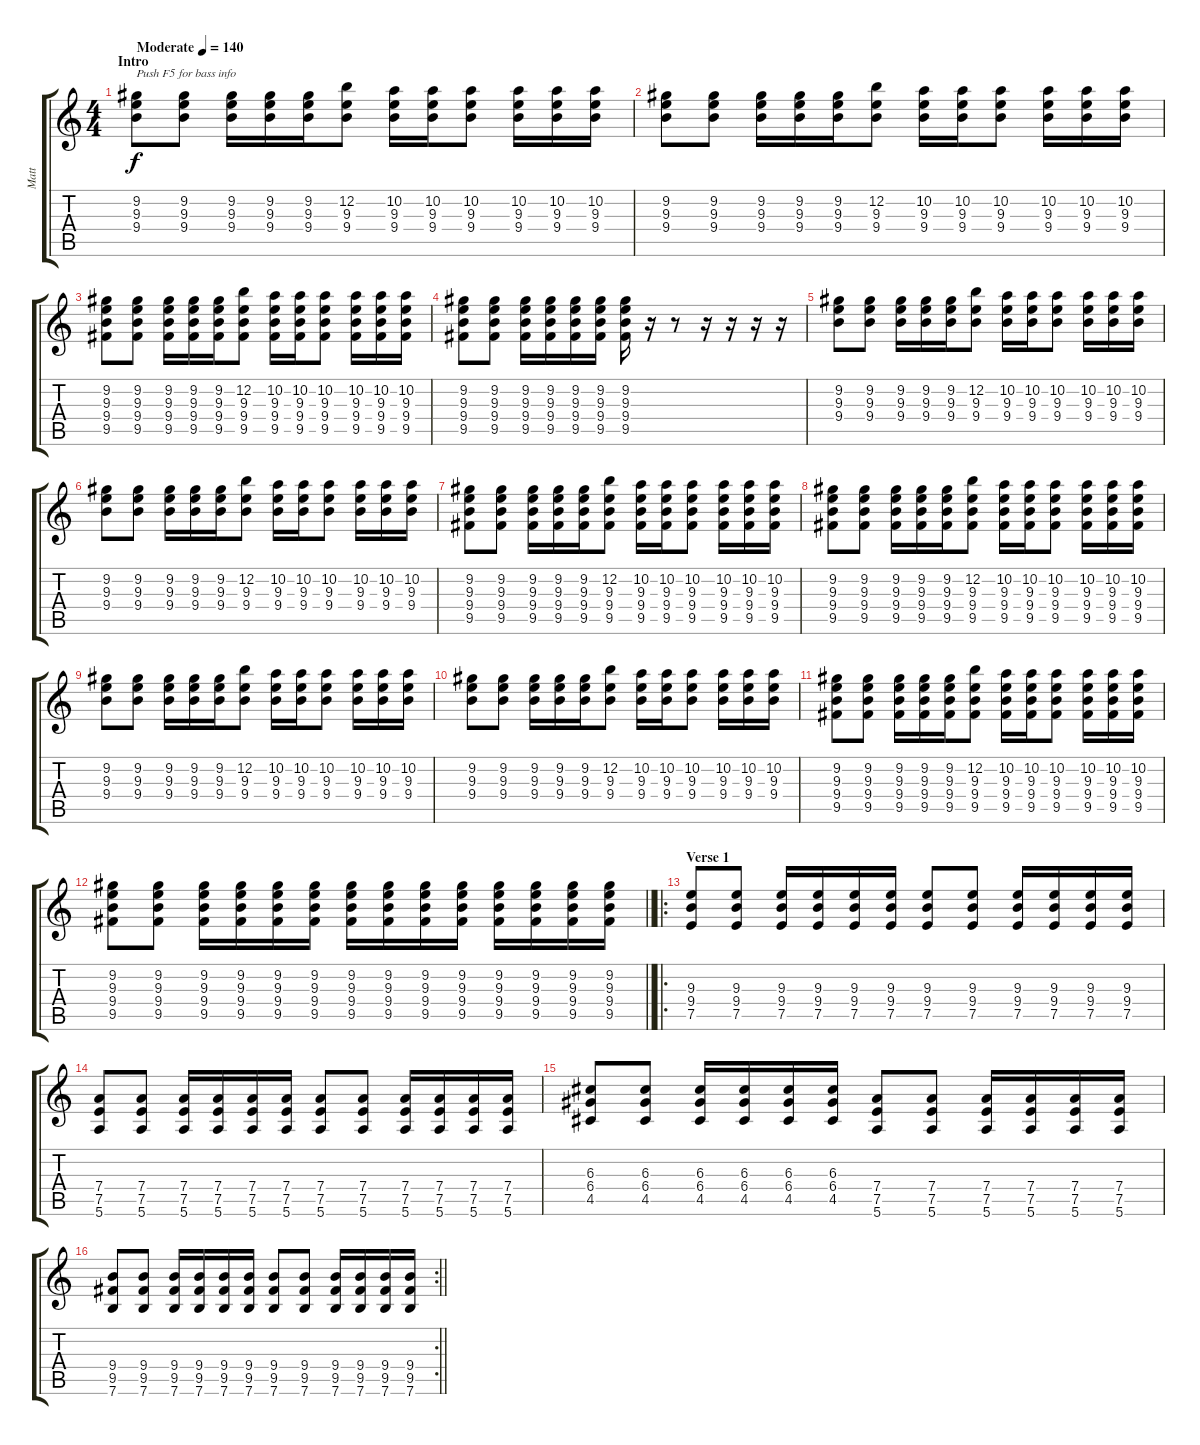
\track ("Matt" "Matt") {instrument electricguitarclean}
\staff {score tabs}
\tuning (E4 B3 G3 D3 A2 E2) {hide}
\ts (4 4)
\section ("" "Intro")
\tempo (140 "Moderate")
\clef g2
\ks c
(9.2 9.3 9.4).8{txt "Push F5 for bass info" dy f instrument electricguitarclean} (9.2 9.3 9.4).8 (9.2 9.3 9.4).16 (9.2 9.3 9.4).16 (9.2 9.3 9.4).16 (12.2 9.3 9.4).8 (10.2 9.3 9.4).16 (10.2 9.3 9.4).16 (10.2 9.3 9.4).8 (10.2 9.3 9.4).16 (10.2 9.3 9.4).16 (10.2 9.3 9.4).16 |
(9.2 9.3 9.4).8 (9.2 9.3 9.4).8 (9.2 9.3 9.4).16 (9.2 9.3 9.4).16 (9.2 9.3 9.4).16 (12.2 9.3 9.4).8 (10.2 9.3 9.4).16 (10.2 9.3 9.4).16 (10.2 9.3 9.4).8 (10.2 9.3 9.4).16 (10.2 9.3 9.4).16 (10.2 9.3 9.4).16 |
(9.2 9.3 9.4 9.5).8 (9.2 9.3 9.4 9.5).8 (9.2 9.3 9.4 9.5).16 (9.2 9.3 9.4 9.5).16 (9.2 9.3 9.4 9.5).16 (12.2 9.3 9.4 9.5).8 (10.2 9.3 9.4 9.5).16 (10.2 9.3 9.4 9.5).16 (10.2 9.3 9.4 9.5).8 (10.2 9.3 9.4 9.5).16 (10.2 9.3 9.4 9.5).16 (10.2 9.3 9.4 9.5).16 |
(9.2 9.3 9.4 9.5).8 (9.2 9.3 9.4 9.5).8 (9.2 9.3 9.4 9.5).16 (9.2 9.3 9.4 9.5).16 (9.2 9.3 9.4 9.5).16 (9.2 9.3 9.4 9.5).16 (9.2 9.3 9.4 9.5).16 r.16 r.8 r.16 r.16 r.16 r.16 |
(9.2 9.3 9.4).8 (9.2 9.3 9.4).8 (9.2 9.3 9.4).16 (9.2 9.3 9.4).16 (9.2 9.3 9.4).16 (12.2 9.3 9.4).8 (10.2 9.3 9.4).16 (10.2 9.3 9.4).16 (10.2 9.3 9.4).8 (10.2 9.3 9.4).16 (10.2 9.3 9.4).16 (10.2 9.3 9.4).16 |
(9.2 9.3 9.4).8 (9.2 9.3 9.4).8 (9.2 9.3 9.4).16 (9.2 9.3 9.4).16 (9.2 9.3 9.4).16 (12.2 9.3 9.4).8 (10.2 9.3 9.4).16 (10.2 9.3 9.4).16 (10.2 9.3 9.4).8 (10.2 9.3 9.4).16 (10.2 9.3 9.4).16 (10.2 9.3 9.4).16 |
(9.2 9.3 9.4 9.5).8 (9.2 9.3 9.4 9.5).8 (9.2 9.3 9.4 9.5).16 (9.2 9.3 9.4 9.5).16 (9.2 9.3 9.4 9.5).16 (12.2 9.3 9.4 9.5).8 (10.2 9.3 9.4 9.5).16 (10.2 9.3 9.4 9.5).16 (10.2 9.3 9.4 9.5).8 (10.2 9.3 9.4 9.5).16 (10.2 9.3 9.4 9.5).16 (10.2 9.3 9.4 9.5).16 |
(9.2 9.3 9.4 9.5).8 (9.2 9.3 9.4 9.5).8 (9.2 9.3 9.4 9.5).16 (9.2 9.3 9.4 9.5).16 (9.2 9.3 9.4 9.5).16 (12.2 9.3 9.4 9.5).8 (10.2 9.3 9.4 9.5).16 (10.2 9.3 9.4 9.5).16 (10.2 9.3 9.4 9.5).8 (10.2 9.3 9.4 9.5).16 (10.2 9.3 9.4 9.5).16 (10.2 9.3 9.4 9.5).16 |
(9.2 9.3 9.4).8 (9.2 9.3 9.4).8 (9.2 9.3 9.4).16 (9.2 9.3 9.4).16 (9.2 9.3 9.4).16 (12.2 9.3 9.4).8 (10.2 9.3 9.4).16 (10.2 9.3 9.4).16 (10.2 9.3 9.4).8 (10.2 9.3 9.4).16 (10.2 9.3 9.4).16 (10.2 9.3 9.4).16 |
(9.2 9.3 9.4).8 (9.2 9.3 9.4).8 (9.2 9.3 9.4).16 (9.2 9.3 9.4).16 (9.2 9.3 9.4).16 (12.2 9.3 9.4).8 (10.2 9.3 9.4).16 (10.2 9.3 9.4).16 (10.2 9.3 9.4).8 (10.2 9.3 9.4).16 (10.2 9.3 9.4).16 (10.2 9.3 9.4).16 |
(9.2 9.3 9.4 9.5).8 (9.2 9.3 9.4 9.5).8 (9.2 9.3 9.4 9.5).16 (9.2 9.3 9.4 9.5).16 (9.2 9.3 9.4 9.5).16 (12.2 9.3 9.4 9.5).8 (10.2 9.3 9.4 9.5).16 (10.2 9.3 9.4 9.5).16 (10.2 9.3 9.4 9.5).8 (10.2 9.3 9.4 9.5).16 (10.2 9.3 9.4 9.5).16 (10.2 9.3 9.4 9.5).16 |
\barLineRight lightlight
(9.2 9.3 9.4 9.5).8 (9.2 9.3 9.4 9.5).8 (9.2 9.3 9.4 9.5).16 (9.2 9.3 9.4 9.5).16 (9.2 9.3 9.4 9.5).16 (9.2 9.3 9.4 9.5).16 (9.2 9.3 9.4 9.5).16 (9.2 9.3 9.4 9.5).16 (9.2 9.3 9.4 9.5).16 (9.2 9.3 9.4 9.5).16 (9.2 9.3 9.4 9.5).16 (9.2 9.3 9.4 9.5).16 (9.2 9.3 9.4 9.5).16 (9.2 9.3 9.4 9.5).16 |
\ro
\section ("" "Verse 1")
(9.3 9.4 7.5).8{instrument distortionguitar} (9.3 9.4 7.5).8 (9.3 9.4 7.5).16 (9.3 9.4 7.5).16 (9.3 9.4 7.5).16 (9.3 9.4 7.5).16 (9.3 9.4 7.5).8 (9.3 9.4 7.5).8 (9.3 9.4 7.5).16 (9.3 9.4 7.5).16 (9.3 9.4 7.5).16 (9.3 9.4 7.5).16 |
(7.4 7.5 5.6).8 (7.4 7.5 5.6).8 (7.4 7.5 5.6).16 (7.4 7.5 5.6).16 (7.4 7.5 5.6).16 (7.4 7.5 5.6).16 (7.4 7.5 5.6).8 (7.4 7.5 5.6).8 (7.4 7.5 5.6).16 (7.4 7.5 5.6).16 (7.4 7.5 5.6).16 (7.4 7.5 5.6).16 |
(6.3 6.4 4.5).8 (6.3 6.4 4.5).8 (6.3 6.4 4.5).16 (6.3 6.4 4.5).16 (6.3 6.4 4.5).16 (6.3 6.4 4.5).16 (7.4 7.5 5.6).8 (7.4 7.5 5.6).8 (7.4 7.5 5.6).16 (7.4 7.5 5.6).16 (7.4 7.5 5.6).16 (7.4 7.5 5.6).16 |
\rc 2
\barLineRight lightlight
(9.4 9.5 7.6).8 (9.4 9.5 7.6).8 (9.4 9.5 7.6).16 (9.4 9.5 7.6).16 (9.4 9.5 7.6).16 (9.4 9.5 7.6).16 (9.4 9.5 7.6).8 (9.4 9.5 7.6).8 (9.4 9.5 7.6).16 (9.4 9.5 7.6).16 (9.4 9.5 7.6).16 (9.4 9.5 7.6).16
